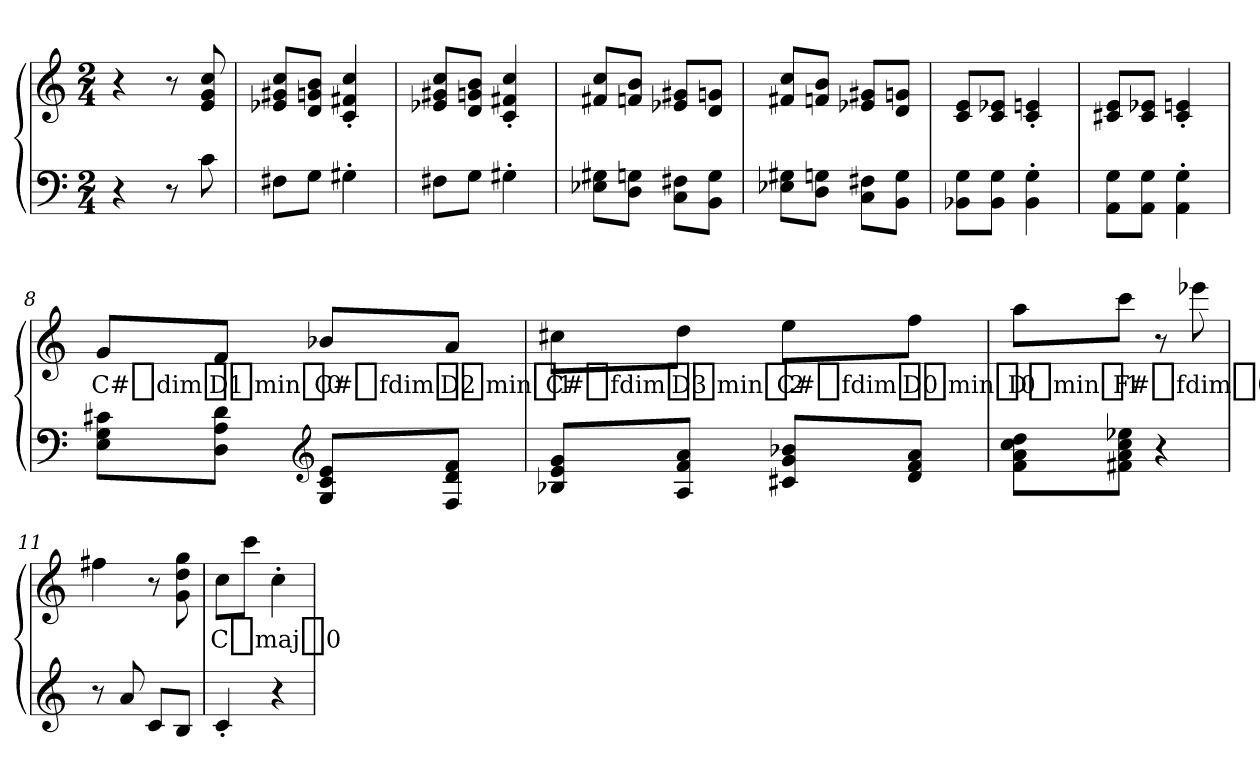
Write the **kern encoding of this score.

**kern	**kern	**text	**dynam
*part1	*part1	*part1	*part1
*staff2	*staff1	*staff1	*staff1/2
*clefF4	*clefG2	*	*
*k[]	*k[]	*	*
*M2/4	*M2/4	*	*
=1	=1	=1	=1
!	!	!	!LO:DY:a
4r	4r	.	M.M. = 120
8r	8r	.	.
8c\	8e/ 8g/ 8cc/	.	.
=2	=2	=2	=2
8F#X\L	8e-X/ 8g#X/ 8cc/L	.	.
8G\J	8d/ 8gn/ 8b/J	.	.
4G#X'\	4c'/ 4f#X'/ 4cc'/	.	.
=3	=3	=3	=3
8F#X\L	8e-X/ 8g#X/ 8cc/L	.	.
8G\J	8d/ 8gn/ 8b/J	.	.
4G#X'\	4c'/ 4f#X'/ 4cc'/	.	.
=4	=4	=4	=4
8E-X\ 8G#X\L	8f#X/ 8cc/L	.	.
8D\ 8Gn\J	8fn/ 8b/J	.	.
8C\ 8F#X\L	8e-X/ 8g#X/L	.	.
8BB\ 8G\J	8d/ 8gn/J	.	.
=5	=5	=5	=5
8E-X\ 8G#X\L	8f#X/ 8cc/L	.	.
8D\ 8Gn\J	8fn/ 8b/J	.	.
8C\ 8F#X\L	8e-X/ 8g#X/L	.	.
8BB\ 8G\J	8d/ 8gn/J	.	.
=6	=6	=6	=6
8BB-X\ 8G\L	8c/ 8e/L	.	.
8BB-\ 8G\J	8c/ 8e-X/J	.	.
4BB-'\ 4G'\	4c'/ 4en'/	.	.
=7	=7	=7	=7
8AA\ 8G\L	8c#X/ 8e/L	.	.
8AA\ 8G\J	8c#/ 8e-X/J	.	.
4AA'\ 4G'\	4c#'/ 4en'/	.	.
=8	=8	=8	=8
8E\ 8G\ 8c#X\L	8g/L	C#_dim_1	.
8D\ 8A\ 8d\J	8f/J	D_min_0	.
*clefG2	*	*	*
8G/ 8c#/ 8e/L	8b-X/L	C#_fdim_2	.
8F/ 8d/ 8f/J	8a/J	D_min_1	.
=9	=9	=9	=9
8B-X/ 8e/ 8g/L	8cc#X\L	C#_fdim_3	.
8A/ 8f/ 8a/J	8dd\J	D_min_2	.
8c#X/ 8g/ 8b-X/L	8ee\L	C#_fdim_0	.
8d/ 8f/ 8a/J	8ff\J	D_min_0	.
=10	=10	=10	=10
8f\ 8a\ 8cc\ 8dd\L	8aa\L	D_min_1	.
8f#X\ 8a\ 8cc\ 8ee-X\J	8ccc\J	F#_fdim_0	.
4r	8r	.	.
.	8eee-X\	.	.
=11	=11	=11	=11
8r	4ff#X\	.	.
8a/	.	.	.
8c/L	8r	.	.
8B/J	8g\ 8dd\ 8gg\	.	.
=12	=12	=12	=12
4c'/	8cc\L	C_maj_0	.
.	8ccc\J	.	.
4r	4cc'\	.	.
=	=	=	=
*-	*-	*-	*-
